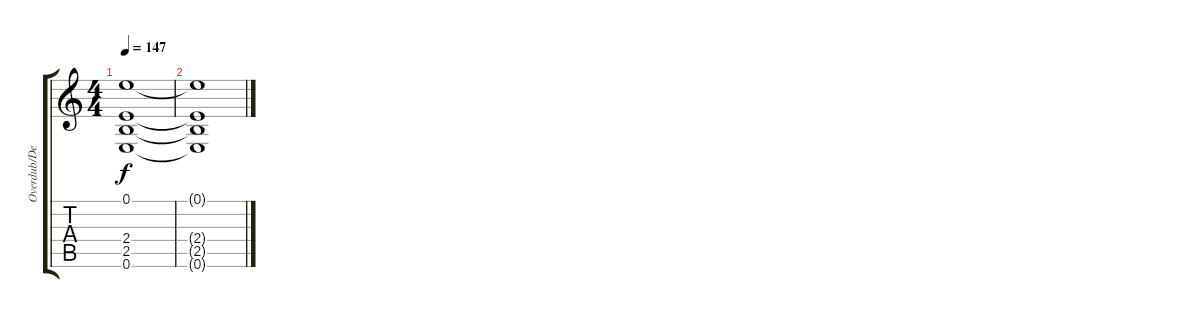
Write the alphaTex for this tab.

\track ("Overdub/Delay" "Overdub/De") {instrument distortionguitar}
\staff {score tabs}
\tuning (E4 B3 G3 D3 A2 E2) {hide}
\ts (4 4)
\tempo 147
\clef g2
\ks c
(0.1{t} 2.4{t} 2.5{t} 0.6{t}).1{dy f volume 0} |
(0.1{t} 2.4{t} 2.5{t} 0.6{t}).1
